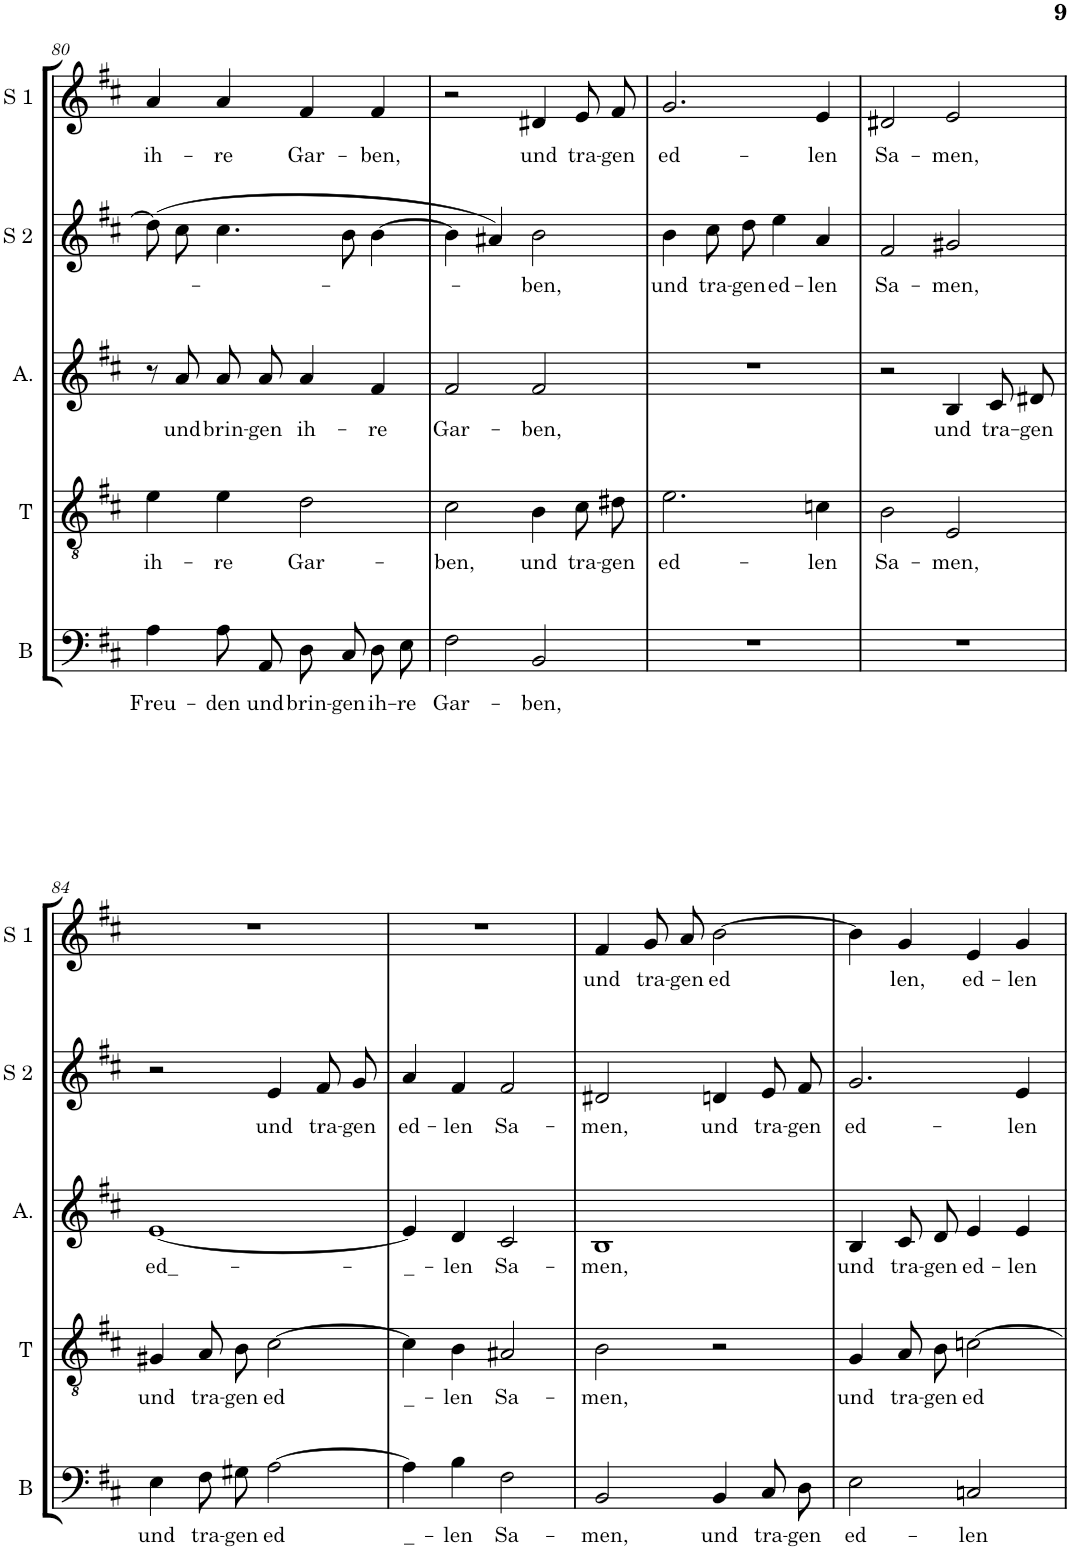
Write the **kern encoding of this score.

**kern	**text	**kern	**text	**kern	**text	**kern	**text	**kern	**text
*part5	*part5	*part4	*part4	*part3	*part3	*part2	*part2	*part1	*part1
*staff5	*staff5	*staff4	*staff4	*staff3	*staff3	*staff2	*staff2	*staff1	*staff1
*I"Baß	*	*I"Tenor	*	*I"Alt	*	*I"Sopran 2	*	*I"Sopran 1	*
*I'B	*	*I'T	*	*I'A.	*	*I'S 2	*	*I'S 1	*
!!LO:PB:g=z
*clefF4	*	*clefGv2	*	*clefG2	*	*clefG2	*	*clefG2	*
*k[f#c#]	*	*k[f#c#]	*	*k[f#c#]	*	*k[f#c#]	*	*k[f#c#]	*
*D:	*	*D:	*	*D:	*	*D:	*	*D:	*
*M2/2	*	*M2/2	*	*M2/2	*	*M2/2	*	*M2/2	*
*met(c|)	*	*met(c|)	*	*met(c|)	*	*met(c|)	*	*met(c|)	*
=80	=80	=80	=80	=80	=80	=80	=80	=80	=80
!	!LO:LY:b	!	!LO:LY:b	!	!	!	!	!	!LO:LY:b
4A\	Freu-	4e\	ih-	8r	.	(>8dd\L]	.	4a/	ih-
!	!	!	!	!	!LO:LY:b	!	!	!	!
.	.	.	.	8a/L	und	8cc#\J	.	.	.
!	!LO:LY:b	!	!LO:LY:b	!	!LO:LY:b	!	!	!	!LO:LY:b
8A\L	-den	4e\	-re	8a/	brin-	4.cc#\	.	4a/	-re
!	!LO:LY:b	!	!	!	!LO:LY:b	!	!	!	!
8AA\J	und	.	.	8a/J	-gen	.	.	.	.
!	!LO:LY:b	!	!LO:LY:b	!	!LO:LY:b	!	!	!	!LO:LY:b
8D\L	brin-	2d\	Gar-	4a/	ih-	.	.	4f#/	Gar-
!	!LO:LY:b	!	!	!	!	!	!	!	!
8C#\	-gen	.	.	.	.	8b\	.	.	.
!	!LO:LY:b	!	!	!	!LO:LY:b	!	!	!	!LO:LY:b
8D\	ih-	.	.	4f#/	-re	[4b\	.	4f#/	-ben,
!	!LO:LY:b	!	!	!	!	!	!	!	!
8E\J	-re	.	.	.	.	.	.	.	.
=81	=81	=81	=81	=81	=81	=81	=81	=81	=81
!	!LO:LY:b	!	!LO:LY:b	!	!LO:LY:b	!	!	!	!
2F#\	Gar-	2c#\	-ben,	2f#/	Gar-	4b\]	.	2r	.
.	.	.	.	.	.	4a#X/)	.	.	.
!	!LO:LY:b	!	!LO:LY:b	!	!LO:LY:b	!	!LO:LY:b	!	!LO:LY:b
2BB/	-ben,	4B\	und	2f#/	-ben,	2b\	-ben,	4d#X/	und
!	!	!	!LO:LY:b	!	!	!	!	!	!LO:LY:b
.	.	8c#\L	tra-	.	.	.	.	8e/L	tra-
!	!	!	!LO:LY:b	!	!	!	!	!	!LO:LY:b
.	.	8d#X\J	-gen	.	.	.	.	8f#/J	-gen
=82	=82	=82	=82	=82	=82	=82	=82	=82	=82
!	!	!	!LO:LY:b	!	!	!	!LO:LY:b	!	!LO:LY:b
1r	.	2.e\	ed-	1r	.	4b\	und	2.g/	ed-
!	!	!	!	!	!	!	!LO:LY:b	!	!
.	.	.	.	.	.	8cc#\L	tra-	.	.
!	!	!	!	!	!	!	!LO:LY:b	!	!
.	.	.	.	.	.	8dd\J	-gen	.	.
!	!	!	!	!	!	!	!LO:LY:b	!	!
.	.	.	.	.	.	4ee\	ed-	.	.
!	!	!	!LO:LY:b	!	!	!	!LO:LY:b	!	!LO:LY:b
.	.	4cn\	-len	.	.	4a/	-len	4e/	-len
=83	=83	=83	=83	=83	=83	=83	=83	=83	=83
!	!	!	!LO:LY:b	!	!	!	!LO:LY:b	!	!LO:LY:b
1r	.	2B\	Sa-	2r	.	2f#/	Sa-	2d#X/	Sa-
!	!	!	!LO:LY:b	!	!LO:LY:b	!	!LO:LY:b	!	!LO:LY:b
.	.	2E/	-men,	4B/	und	2g#X/	-men,	2e/	-men,
!	!	!	!	!	!LO:LY:b	!	!	!	!
.	.	.	.	8c#/L	tra-	.	.	.	.
!	!	!	!	!	!LO:LY:b	!	!	!	!
.	.	.	.	8d#X/J	-gen	.	.	.	.
!!LO:LB:g=z
=84	=84	=84	=84	=84	=84	=84	=84	=84	=84
!	!LO:LY:b	!	!LO:LY:b	!	!LO:LY:b	!	!	!	!
4E\	und	4G#X/	und	[1e	ed_-	2r	.	1r	.
!	!LO:LY:b	!	!LO:LY:b	!	!	!	!	!	!
8F#\L	tra-	8A/L	tra-	.	.	.	.	.	.
!	!LO:LY:b	!	!LO:LY:b	!	!	!	!	!	!
8G#X\J	-gen	8B/J	-gen	.	.	.	.	.	.
!	!LO:LY:b	!	!LO:LY:b	!	!	!	!LO:LY:b	!	!
[2A\	ed	[2c#\	ed	.	.	4e/	und	.	.
!	!	!	!	!	!	!	!LO:LY:b	!	!
.	.	.	.	.	.	8f#/L	tra-	.	.
!	!	!	!	!	!	!	!LO:LY:b	!	!
.	.	.	.	.	.	8g/J	-gen	.	.
=85	=85	=85	=85	=85	=85	=85	=85	=85	=85
!	!LO:LY:b	!	!LO:LY:b	!	!LO:LY:b	!	!LO:LY:b	!	!
4A\]	_-	4c#\]	_-	4e/]	-_-	4a/	ed-	1r	.
!	!LO:LY:b	!	!LO:LY:b	!	!LO:LY:b	!	!LO:LY:b	!	!
4B\	-len	4B\	-len	4d/	-len	4f#/	-len	.	.
!	!LO:LY:b	!	!LO:LY:b	!	!LO:LY:b	!	!LO:LY:b	!	!
2F#\	Sa-	2A#X/	Sa-	2c#/	Sa-	2f#/	Sa-	.	.
=86	=86	=86	=86	=86	=86	=86	=86	=86	=86
!	!LO:LY:b	!	!LO:LY:b	!	!LO:LY:b	!	!LO:LY:b	!	!LO:LY:b
2BB/	-men,	2B\	-men,	1B	-men,	2d#X/	-men,	4f#/	und
!	!	!	!	!	!	!	!	!	!LO:LY:b
.	.	.	.	.	.	.	.	8g/L	tra-
!	!	!	!	!	!	!	!	!	!LO:LY:b
.	.	.	.	.	.	.	.	8a/J	-gen
!	!LO:LY:b	!	!	!	!	!	!LO:LY:b	!	!LO:LY:b
4BB/	und	2r	.	.	.	4dn/	und	[2b\	ed
!	!LO:LY:b	!	!	!	!	!	!LO:LY:b	!	!
8C#/L	tra-	.	.	.	.	8e/L	tra-	.	.
!	!LO:LY:b	!	!	!	!	!	!LO:LY:b	!	!
8D/J	-gen	.	.	.	.	8f#/J	-gen	.	.
=87	=87	=87	=87	=87	=87	=87	=87	=87	=87
!	!LO:LY:b	!	!LO:LY:b	!	!LO:LY:b	!	!LO:LY:b	!	!
2E\	ed-	4G/	und	4B/	und	2.g/	ed-	4b\]	.
!	!	!	!LO:LY:b	!	!LO:LY:b	!	!	!	!LO:LY:b
.	.	8A/L	tra-	8c#/L	tra-	.	.	4g/	len,
!	!	!	!LO:LY:b	!	!LO:LY:b	!	!	!	!
.	.	8B/J	-gen	8d/J	-gen	.	.	.	.
!	!LO:LY:b	!	!LO:LY:b	!	!LO:LY:b	!	!	!	!LO:LY:b
2Cn/	-len	[2cn\	ed	4e/	ed-	.	.	4e/	ed-
!	!	!	!	!	!LO:LY:b	!	!LO:LY:b	!	!LO:LY:b
.	.	.	.	4e/	-len	4e/	-len	4g/	-len
=	=	=	=	=	=	=	=	=	=
*-	*-	*-	*-	*-	*-	*-	*-	*-	*-
